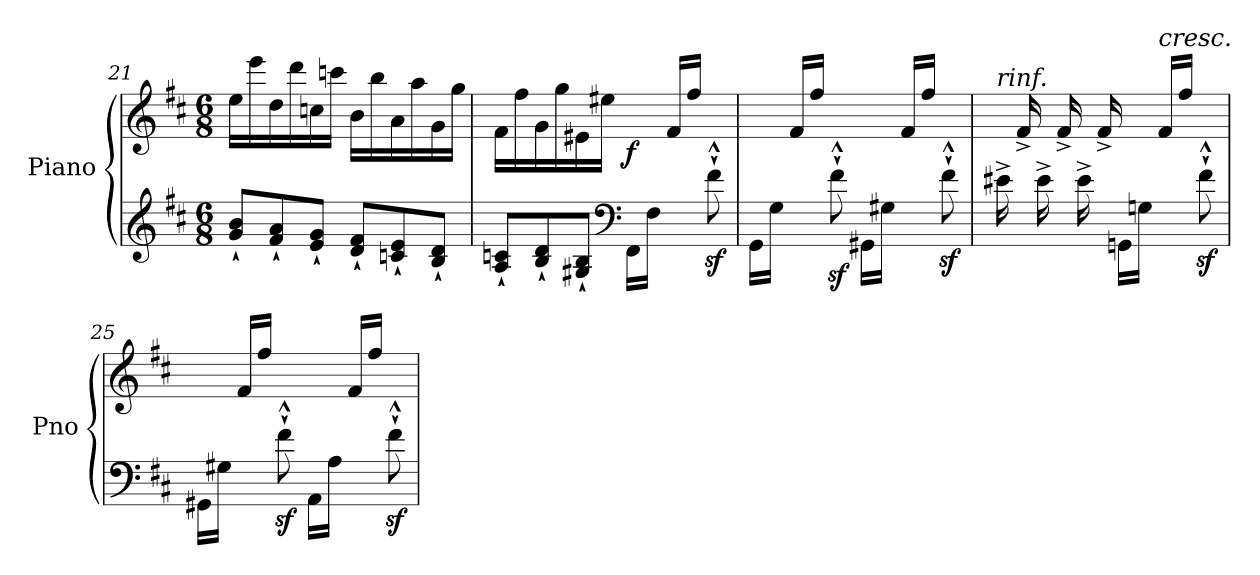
**kern	**kern	**dynam
*part1	*part1	*part1
*staff2	*staff1	*staff1/2
*I"Piano	*	*
*I'Pno	*	*
*clefG2	*clefG2	*
*k[f#c#]	*k[f#c#]	*
*M6/8	*M6/8	*
=21	=21	=21
8g/` 8b/`L	16ee\LL	.
.	16eee\	.
8f#/` 8a/`	16dd\	.
.	16ddd\	.
8e/` 8g/`J	16ccn\	.
.	16cccn\JJ	.
8d/` 8f#/`L	16b\LL	.
.	16bb\	.
8cn/` 8e/`	16a\	.
.	16aa\	.
8B/` 8d/`J	16g\	.
.	16gg\JJ	.
=22	=22	=22
8A/` 8cn/`L	16f#\LL	.
.	16ff#\	.
8B/` 8d/`	16g\	.
.	16gg\	.
8G#X/` 8B/`J	16e#X\	.
.	16ee#X\JJ	.
*clefF4	*	*
!	!	!LO:DY:b
16FF#\LL	8ryy	f
16F#\JJ	.	.
8ryy	16f#/LL	.
.	16ff#/JJ	.
8f#z<`^^\	8ryy	.
=23	=23	=23
16GG\LL	8ryy	.
16G\JJ	.	.
8ryy	16f#/LL	.
.	16ff#/JJ	.
8f#z<`^^\	8ryy	.
16GG#X\LL	8ryy	.
16G#X\JJ	.	.
8ryy	16f#/LL	.
.	16ff#/JJ	.
8f#z<`^^\	8ryy	.
!!LO:LB:g=z
=24	=24	=24
!	!LO:TX:a:i:t=rinf.	!
16e#X^\	16ryy	.
16ryy	16f#^/	.
16e#^\	16ryy	.
16ryy	16f#^/	.
16e#^\	16ryy	.
16ryy	16f#^/	.
16GGn\LL	8ryy	.
16Gn\JJ	.	.
!	!LO:TX:a:i:t=cresc.	!
8ryy	16f#/LL	.
.	16ff#/JJ	.
8f#z<`^^\	8ryy	.
=25	=25	=25
16GG#X\LL	8ryy	.
16G#X\JJ	.	.
8ryy	16f#/LL	.
.	16ff#/JJ	.
8f#z<`^^\	8ryy	.
16AA\LL	8ryy	.
16A\JJ	.	.
8ryy	16f#/LL	.
.	16ff#/JJ	.
8f#z<`^^\	8ryy	.
=	=	=
*-	*-	*-
